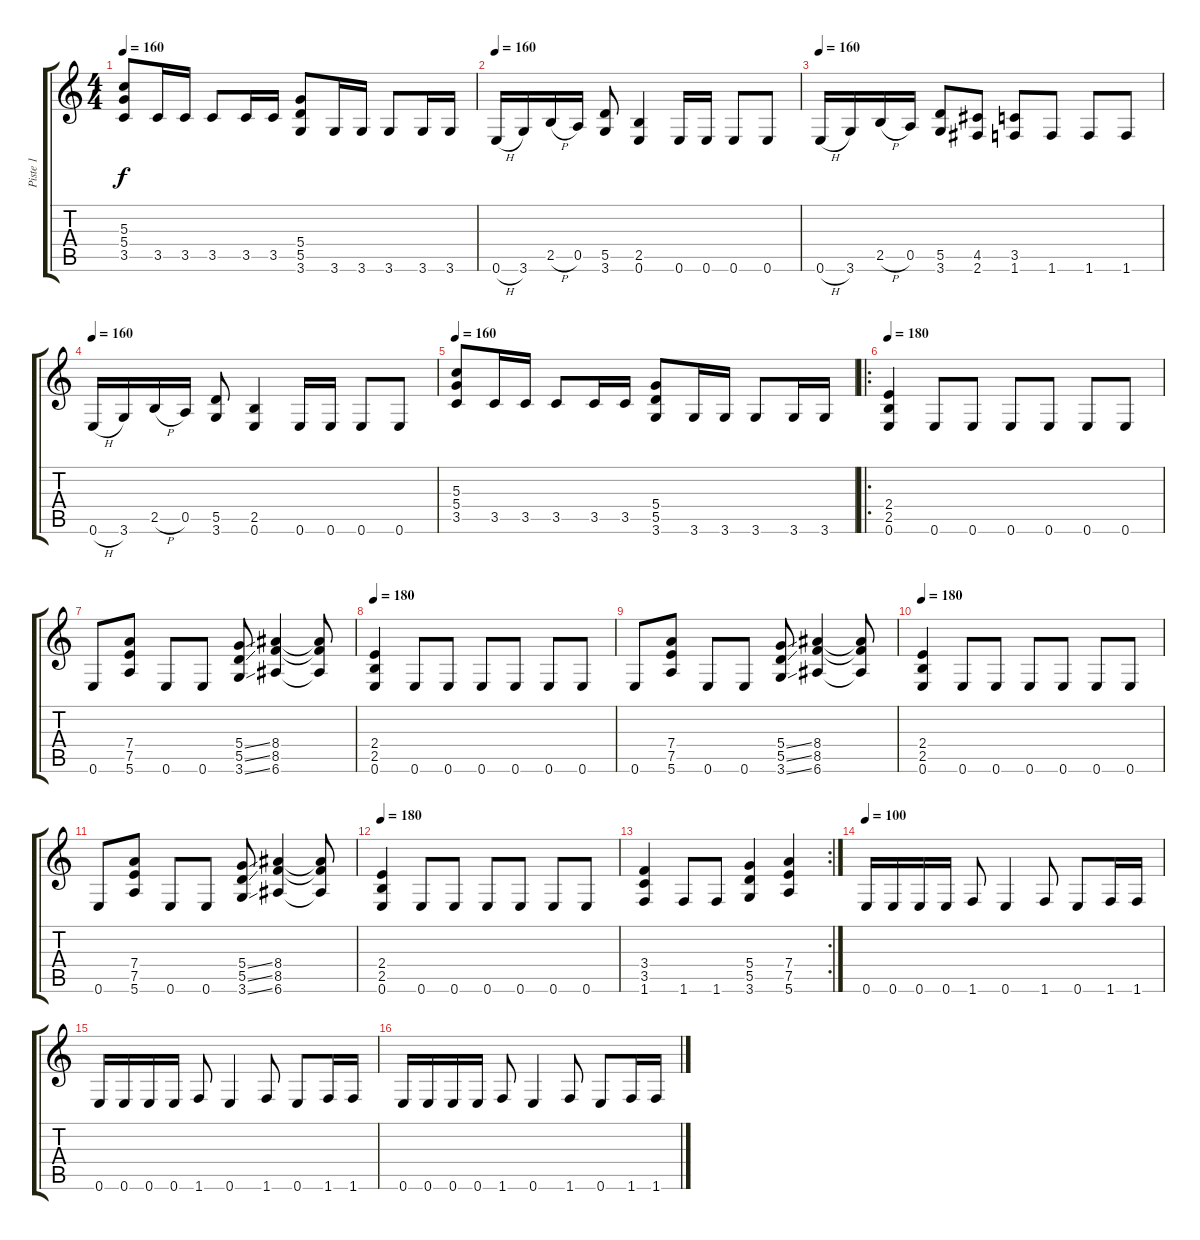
\track ("Piste 1" "Piste 1") {instrument distortionguitar}
\staff {score tabs}
\tuning (E4 B3 G3 D3 A2 E2) {hide}
\ts (4 4)
\tempo 160
\clef g2
\ks c
(5.3 5.4 3.5).8{dy f} 3.5.16 3.5.16 3.5.8 3.5.16 3.5.16 (5.4 5.5 3.6).8 3.6.16 3.6.16 3.6.8 3.6.16 3.6.16 |
\tempo 160
0.6{h}.16 3.6.16 2.5{h}.16 0.5.16 (5.5 3.6).8 (2.5 0.6).4 0.6.16 0.6.16 0.6.8 0.6.8 |
\tempo 160
0.6{h}.16 3.6.16 2.5{h}.16 0.5.16 (5.5 3.6).8 (4.5 2.6).8 (3.5 1.6).8 1.6.8 1.6.8 1.6.8 |
\tempo 160
0.6{h}.16 3.6.16 2.5{h}.16 0.5.16 (5.5 3.6).8 (2.5 0.6).4 0.6.16 0.6.16 0.6.8 0.6.8 |
\tempo 160
(5.3 5.4 3.5).8 3.5.16 3.5.16 3.5.8 3.5.16 3.5.16 (5.4 5.5 3.6).8 3.6.16 3.6.16 3.6.8 3.6.16 3.6.16 |
\ro
\tempo 180
(2.4 2.5 0.6).4 0.6.8 0.6.8 0.6.8 0.6.8 0.6.8 0.6.8 |
0.6.8 (7.4 7.5 5.6).8 0.6.8 0.6.8 (5.4{ss} 5.5{ss} 3.6{ss}).8 (8.4 8.5 6.6).4 (8.4{t} 8.5{t} 6.6{t}).8 |
\tempo 180
(2.4 2.5 0.6).4 0.6.8 0.6.8 0.6.8 0.6.8 0.6.8 0.6.8 |
0.6.8 (7.4 7.5 5.6).8 0.6.8 0.6.8 (5.4{ss} 5.5{ss} 3.6{ss}).8 (8.4 8.5 6.6).4 (8.4{t} 8.5{t} 6.6{t}).8 |
\tempo 180
(2.4 2.5 0.6).4 0.6.8 0.6.8 0.6.8 0.6.8 0.6.8 0.6.8 |
0.6.8 (7.4 7.5 5.6).8 0.6.8 0.6.8 (5.4{ss} 5.5{ss} 3.6{ss}).8 (8.4 8.5 6.6).4 (8.4{t} 8.5{t} 6.6{t}).8 |
\tempo 180
(2.4 2.5 0.6).4 0.6.8 0.6.8 0.6.8 0.6.8 0.6.8 0.6.8 |
\rc 2
(3.4 3.5 1.6).4 1.6.8 1.6.8 (5.4 5.5 3.6).4 (7.4 7.5 5.6).4 |
\tempo 100
0.6.16 0.6.16 0.6.16 0.6.16 1.6.8 0.6.4 1.6.8 0.6.8 1.6.16 1.6.16 |
0.6.16 0.6.16 0.6.16 0.6.16 1.6.8 0.6.4 1.6.8 0.6.8 1.6.16 1.6.16 |
0.6.16 0.6.16 0.6.16 0.6.16 1.6.8 0.6.4 1.6.8 0.6.8 1.6.16 1.6.16
